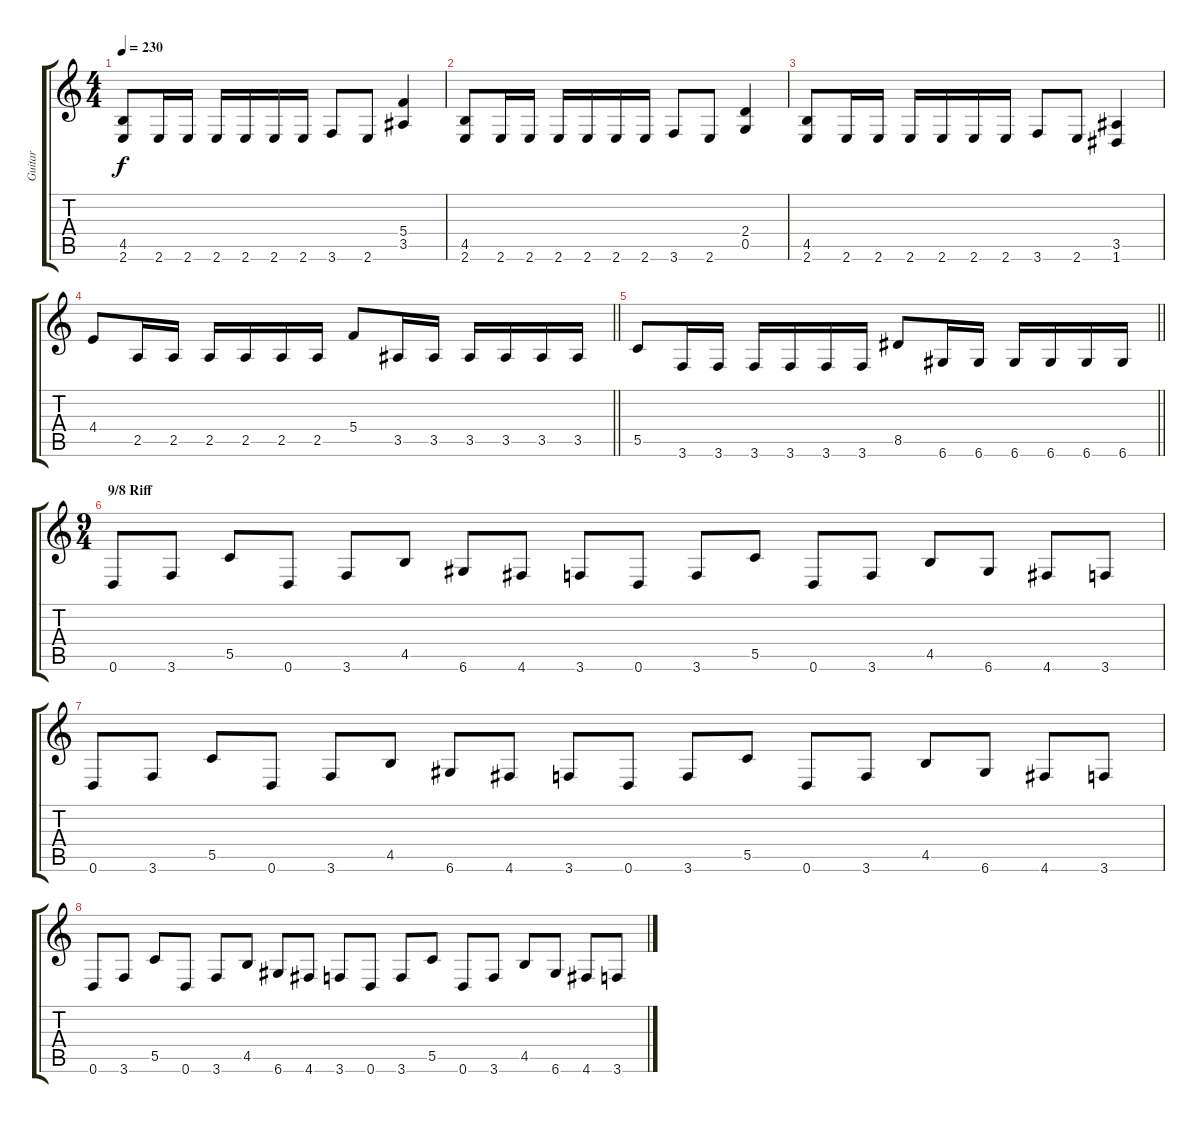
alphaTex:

\track ("Guitar" "Guitar") {instrument distortionguitar}
\staff {score tabs}
\tuning (D4 A3 F3 C3 G2 D2) {hide}
\ts (4 4)
\tempo 230
\clef g2
\ks c
(4.5 2.6).8{dy f} 2.6.16 2.6.16 2.6.16 2.6.16 2.6.16 2.6.16 3.6.8 2.6.8 (5.4 3.5).4 |
(4.5 2.6).8 2.6.16 2.6.16 2.6.16 2.6.16 2.6.16 2.6.16 3.6.8 2.6.8 (2.4 0.5).4 |
(4.5 2.6).8 2.6.16 2.6.16 2.6.16 2.6.16 2.6.16 2.6.16 3.6.8 2.6.8 (3.5 1.6).4 |
\barLineRight lightlight
4.4.8 2.5.16 2.5.16 2.5.16 2.5.16 2.5.16 2.5.16 5.4.8 3.5.16 3.5.16 3.5.16 3.5.16 3.5.16 3.5.16 |
\barLineRight lightlight
5.5.8 3.6.16 3.6.16 3.6.16 3.6.16 3.6.16 3.6.16 8.5.8 6.6.16 6.6.16 6.6.16 6.6.16 6.6.16 6.6.16 |
\ts (9 4)
\section ("" "9/8 Riff")
0.6.8 3.6.8 5.5.8 0.6.8 3.6.8 4.5.8 6.6.8 4.6.8 3.6.8 0.6.8 3.6.8 5.5.8 0.6.8 3.6.8 4.5.8 6.6.8 4.6.8 3.6.8 |
0.6.8 3.6.8 5.5.8 0.6.8 3.6.8 4.5.8 6.6.8 4.6.8 3.6.8 0.6.8 3.6.8 5.5.8 0.6.8 3.6.8 4.5.8 6.6.8 4.6.8 3.6.8 |
0.6.8 3.6.8 5.5.8 0.6.8 3.6.8 4.5.8 6.6.8 4.6.8 3.6.8 0.6.8 3.6.8 5.5.8 0.6.8 3.6.8 4.5.8 6.6.8 4.6.8 3.6.8
